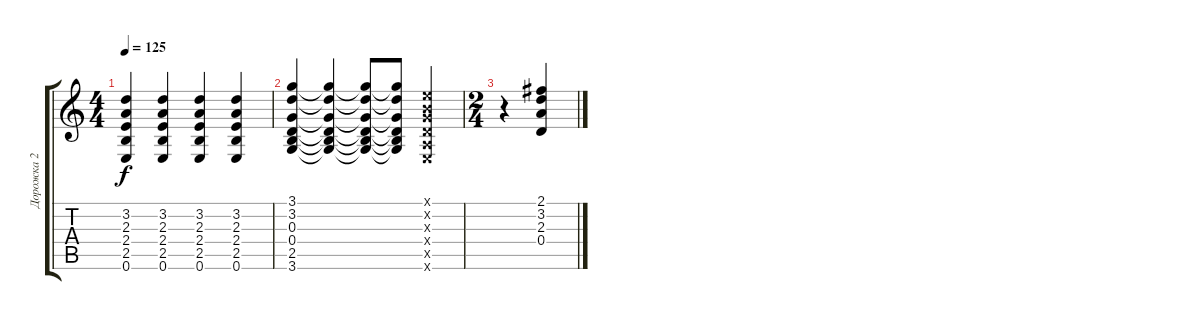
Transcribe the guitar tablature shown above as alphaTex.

\track ("Дорожка 2" "Дорожка 2") {instrument acousticguitarsteel}
\staff {score tabs}
\tuning (E4 B3 G3 D3 A2 E2) {hide}
\ts (4 4)
\tempo 125
\clef g2
\ks c
(3.2 2.3 2.4 2.5 0.6).4{dy f} (3.2 2.3 2.4 2.5 0.6).4 (3.2 2.3 2.4 2.5 0.6).4 (3.2 2.3 2.4 2.5 0.6).4 |
(3.1 3.2 0.3 0.4 2.5 3.6).4 (3.1{t} 3.2{t} 0.3{t} 0.4{t} 2.5{t} 3.6{t}).4 (3.1{t} 3.2{t} 0.3{t} 0.4{t} 2.5{t} 3.6{t}).8 (3.1{t} 3.2{t} 0.3{t} 0.4{t} 2.5{t} 3.6{t}).8 (0.1{x} 0.2{x} 0.3{x} 0.4{x} 0.5{x} 0.6{x}).4 |
\ts (2 4)
r.4 (2.1 3.2 2.3 0.4).4
